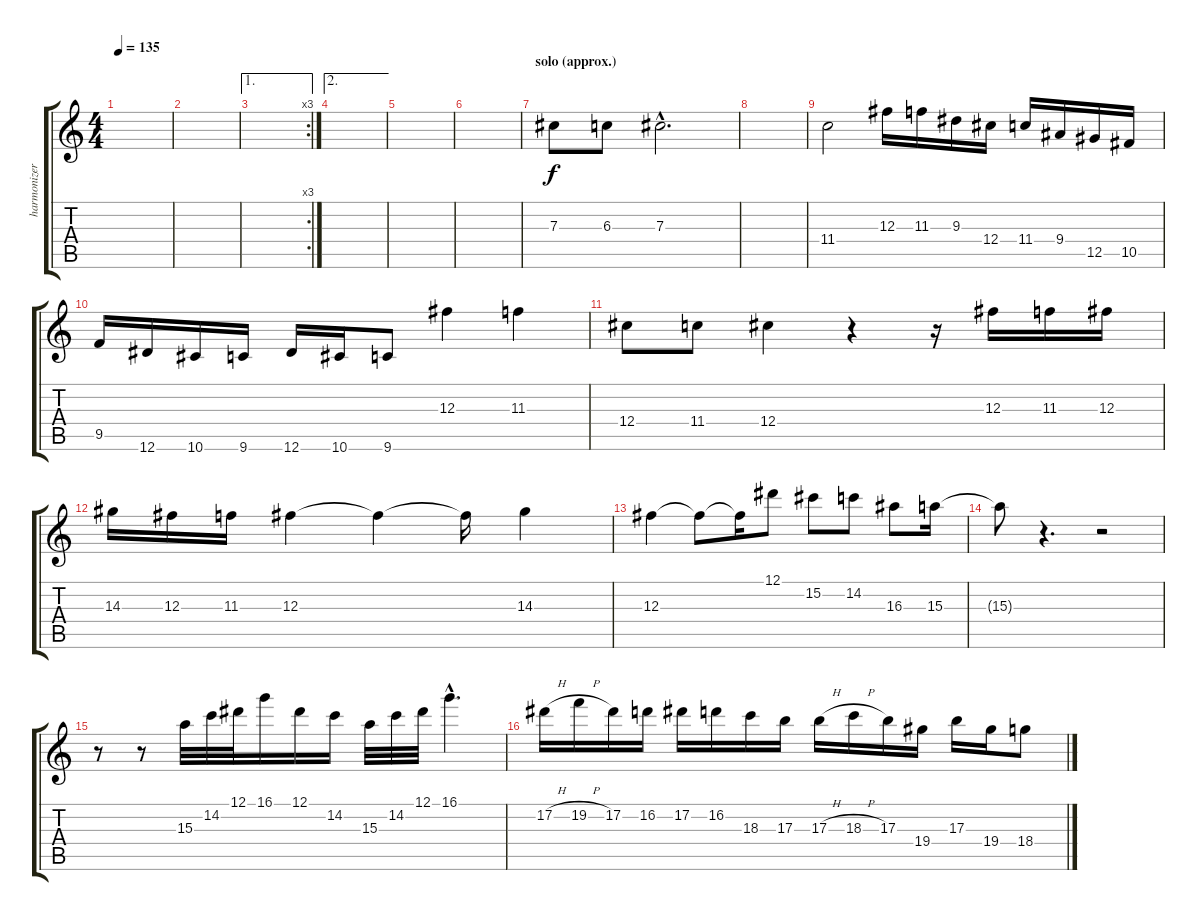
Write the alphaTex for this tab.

\track ("harmonizer" "harmonizer") {instrument distortionguitar}
\staff {score tabs}
\tuning (Eb4 Bb3 Gb3 Db3 Ab2 Eb2) {hide}
\ts (4 4)
\tempo 135
\clef g2
\ks c
|
|
\ae 1
\rc 3
|
\ae 2
|
|
|
\section ("" "solo (approx.)")
7.3.8 6.3.8 7.3{hac}.2{d} |
|
11.4.2 12.3.16 11.3.16 9.3.16 12.4.16 11.4.16 9.4.16 12.5.16 10.5.16 |
9.5.16 12.6.16 10.6.16 9.6.16 12.6.16 10.6.16 9.6.8 12.3.4 11.3.4 |
12.4.8 11.4.8 12.4.4 r.4 r.16 12.3.16 11.3.16 12.3.16 |
14.3.16 12.3.16 11.3.16 12.3.4 12.3{t}.4 12.3{t}.16 14.3.4 |
12.3.4 12.3{t}.8 12.3{t}.16 12.1.8 15.2.8 14.2.8 16.3.8 15.3.16 |
15.3{t}.8 r.4{d} r.2 |
r.8 r.8 15.3.32 14.2.32 12.1.32 16.1.16 12.1.16 14.2.16 15.3.32 14.2.32 12.1.32 16.1{hac}.4{d} |
17.2{h}.16 19.2{h}.16 17.2.16 16.2.16 17.2.16 16.2.16 18.3.16 17.3.16 17.3{h}.16 18.3{h}.16 17.3.16 19.4.16 17.3.16 19.4.16 18.4.8
